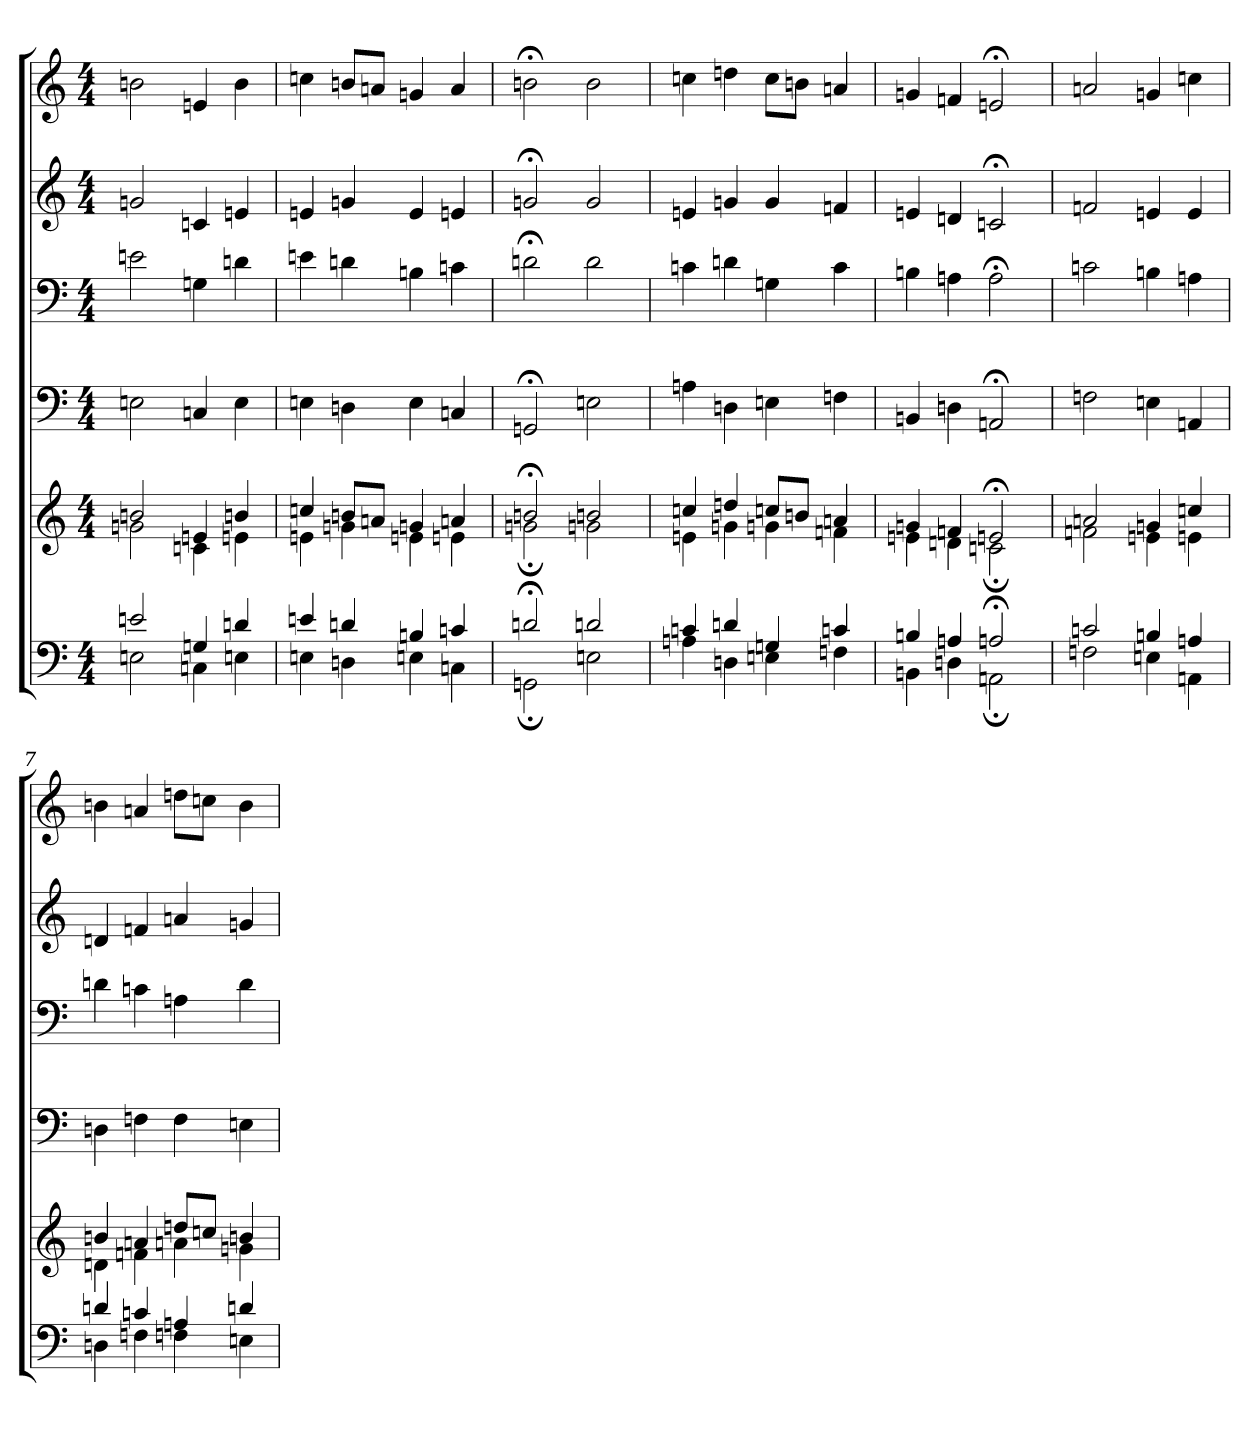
**kern	**kern	**kern	**kern	**kern	**kern
*part6	*part5	*part4	*part3	*part2	*part1
*staff6	*staff5	*staff4	*staff3	*staff2	*staff1
*clefF4	*clefG2	*clefF4	*clefF4	*clefG2	*clefG2
*k[]	*k[]	*k[]	*k[]	*k[]	*k[]
*M4/4	*M4/4	*M4/4	*M4/4	*M4/4	*M4/4
=1	=1	=1	=1	=1	=1
*^	*^	*	*	*	*
2en/	2En\	2bn/	2gn\	2En\	2en\	2gn/	2bn\
4Gn/	4Cn\	4en/	4cn\	4Cn/	4Gn\	4cn/	4en/
4dn/	4En\	4bn/	4en\	4E\	4dn\	4en/	4b\
=2	=2	=2	=2	=2	=2	=2	=2
4en/	4En\	4ccn/	4en\	4En\	4en\	4en/	4ccn\
4dn/	4Dn\	8bn/L	4gn\	4Dn\	4dn\	4gn/	8bn/L
.	.	8an/J	.	.	.	.	8an/J
4Bn/	4En\	4gn/	4en\	4E\	4Bn\	4e/	4gn/
4cn/	4Cn\	4an/	4en\	4Cn/	4cn\	4en/	4a/
=3	=3	=3	=3	=3	=3	=3	=3
2dn;/	2GGn;\	2bn;/	2gn;\	2GGn;/	2dn;\	2gn;/	2bn;\
2dn/	2En\	2bn/	2gn\	2En\	2d\	2g/	2b\
=4	=4	=4	=4	=4	=4	=4	=4
4cn/	4An\	4ccn/	4en\	4An\	4cn\	4en/	4ccn\
4dn/	4Dn\	4ddn/	4gn\	4Dn\	4dn\	4gn/	4ddn\
4Gn/	4En\	8ccn/L	4gn\	4En\	4Gn\	4g/	8cc\L
.	.	8bn/J	.	.	.	.	8bn\J
4cn/	4Fn\	4an/	4fn\	4Fn\	4c\	4fn/	4an/
=5	=5	=5	=5	=5	=5	=5	=5
4Bn/	4BBn\	4gn/	4en\	4BBn/	4Bn\	4en/	4gn/
4An/	4Dn\	4fn/	4dn\	4Dn\	4An\	4dn/	4fn/
2An;/	2AAn;\	2en;/	2cn;\	2AAn;/	2A;\	2cn;/	2en;/
=6	=6	=6	=6	=6	=6	=6	=6
2cn/	2Fn\	2an/	2fn\	2Fn\	2cn\	2fn/	2an/
4Bn/	4En\	4gn/	4en\	4En\	4Bn\	4en/	4gn/
4An/	4AAn\	4ccn/	4en\	4AAn/	4An\	4e/	4ccn\
!!LO:PB:g=z
=7	=7	=7	=7	=7	=7	=7	=7
4dn/	4Dn\	4bn/	4dn\	4Dn\	4dn\	4dn/	4bn\
4cn/	4Fn\	4an/	4fn\	4Fn\	4cn\	4fn/	4an/
4An/	4Fn\	8ddn/L	4an\	4F\	4An\	4an/	8ddn\L
.	.	8ccn/J	.	.	.	.	8ccn\J
4dn/	4En\	4bn/	4gn\	4En\	4d\	4gn/	4b\
*v	*v	*	*	*	*	*	*
*	*v	*v	*	*	*	*
=	=	=	=	=	=
*-	*-	*-	*-	*-	*-
